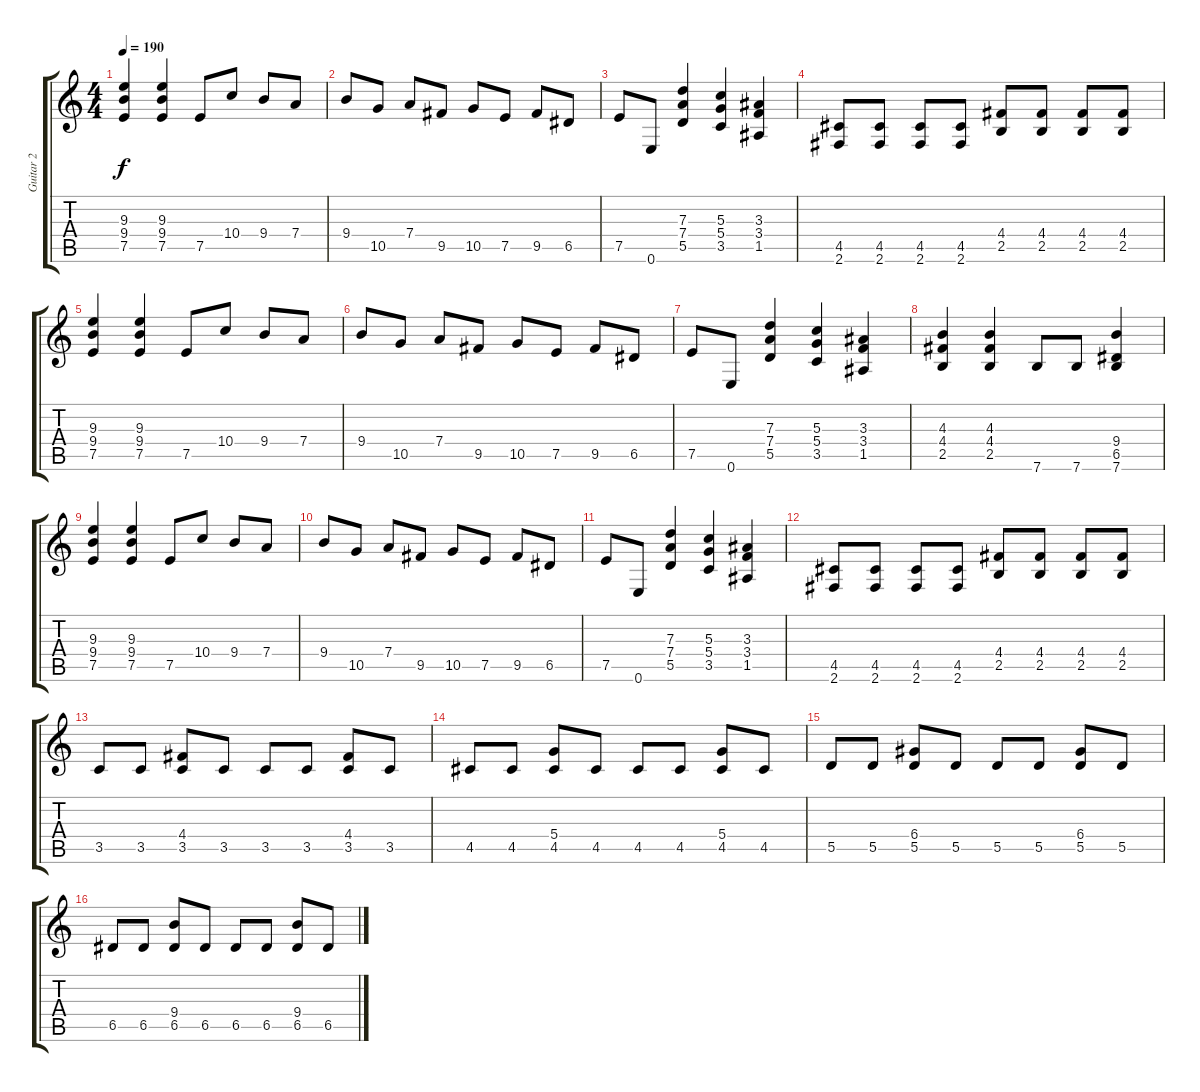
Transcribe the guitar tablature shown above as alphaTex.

\track ("Guitar 2" "Guitar 2") {instrument distortionguitar}
\staff {score tabs}
\tuning (E4 B3 G3 D3 A2 E2) {hide}
\ts (4 4)
\tempo 190
\clef g2
\ks c
(9.3 9.4 7.5).4{dy f} (9.3 9.4 7.5).4 7.5.8 10.4.8 9.4.8 7.4.8 |
9.4.8 10.5.8 7.4.8 9.5.8 10.5.8 7.5.8 9.5.8 6.5.8 |
7.5.8 0.6.8 (7.3 7.4 5.5).4 (5.3 5.4 3.5).4 (3.3 3.4 1.5).4 |
(4.5 2.6).8 (4.5 2.6).8 (4.5 2.6).8 (4.5 2.6).8 (4.4 2.5).8 (4.4 2.5).8 (4.4 2.5).8 (4.4 2.5).8 |
(9.3 9.4 7.5).4 (9.3 9.4 7.5).4 7.5.8 10.4.8 9.4.8 7.4.8 |
9.4.8 10.5.8 7.4.8 9.5.8 10.5.8 7.5.8 9.5.8 6.5.8 |
7.5.8 0.6.8 (7.3 7.4 5.5).4 (5.3 5.4 3.5).4 (3.3 3.4 1.5).4 |
(4.3 4.4 2.5).4 (4.3 4.4 2.5).4 7.6.8 7.6.8 (9.4 6.5 7.6).4 |
(9.3 9.4 7.5).4 (9.3 9.4 7.5).4 7.5.8 10.4.8 9.4.8 7.4.8 |
9.4.8 10.5.8 7.4.8 9.5.8 10.5.8 7.5.8 9.5.8 6.5.8 |
7.5.8 0.6.8 (7.3 7.4 5.5).4 (5.3 5.4 3.5).4 (3.3 3.4 1.5).4 |
(4.5 2.6).8 (4.5 2.6).8 (4.5 2.6).8 (4.5 2.6).8 (4.4 2.5).8 (4.4 2.5).8 (4.4 2.5).8 (4.4 2.5).8 |
3.5.8 3.5.8 (4.4 3.5).8 3.5.8 3.5.8 3.5.8 (4.4 3.5).8 3.5.8 |
4.5.8 4.5.8 (5.4 4.5).8 4.5.8 4.5.8 4.5.8 (5.4 4.5).8 4.5.8 |
5.5.8 5.5.8 (6.4 5.5).8 5.5.8 5.5.8 5.5.8 (6.4 5.5).8 5.5.8 |
6.5.8 6.5.8 (9.4 6.5).8 6.5.8 6.5.8 6.5.8 (9.4 6.5).8 6.5.8
